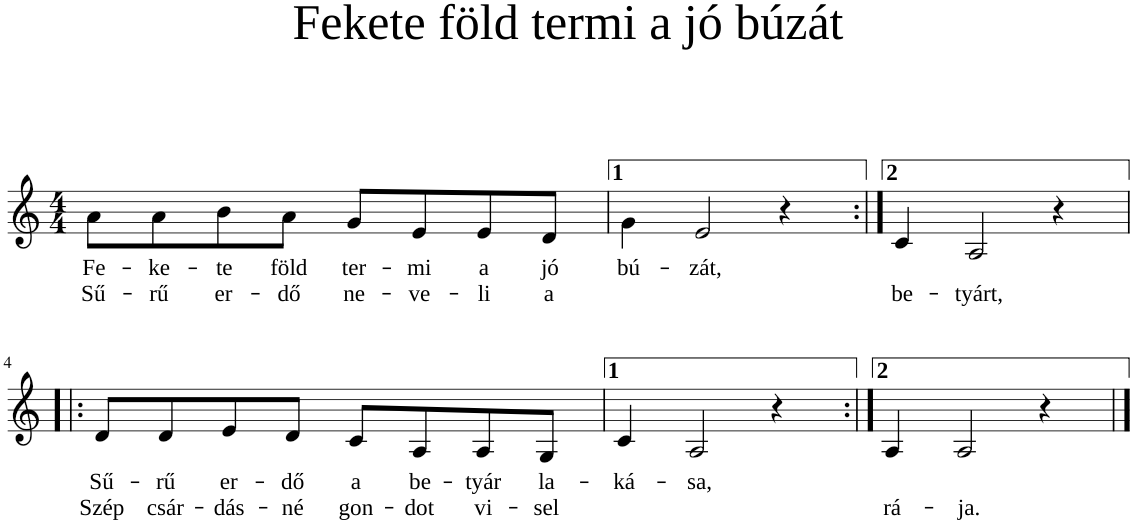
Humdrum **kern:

**kern	**text	**text
*part1	*part1	*part1
*staff1	*staff1	*staff1
*I"Piano	*	*
*I'Pno	*	*
*clefG2	*	*
*k[]	*	*
*M4/4	*	*
=1	=1	=1
!	!LO:LY:b	!LO:LY:b
8a\L	Fe-	Sű-
!	!LO:LY:b	!LO:LY:b
8a\	-ke-	-rű
!	!LO:LY:b	!LO:LY:b
8b\	-te	er-
!	!LO:LY:b	!LO:LY:b
8a\J	föld	-dő
!	!LO:LY:b	!LO:LY:b
8g/L	ter-	ne-
!	!LO:LY:b	!LO:LY:b
8e/	-mi	-ve-
!	!LO:LY:b	!LO:LY:b
8e/	a	-li
!	!LO:LY:b	!LO:LY:b
8d/J	jó	a
=2	=2	=2
!	!LO:LY:b	!
4g\	bú-	.
!	!LO:LY:b	!
2e/	-zát,	.
4r	.	.
=3:|!	=3:|!	=3:|!
!	!	!LO:LY:b
4c/	.	be-
!	!	!LO:LY:b
2A/	.	-tyárt,
4r	.	.
!!LO:LB:g=z
=4!|:	=4!|:	=4!|:
!	!LO:LY:b	!LO:LY:b
8d/L	Sű-	Szép
!	!LO:LY:b	!LO:LY:b
8d/	-rű	csár-
!	!LO:LY:b	!LO:LY:b
8e/	er-	-dás-
!	!LO:LY:b	!LO:LY:b
8d/J	-dő	-né
!	!LO:LY:b	!LO:LY:b
8c/L	a	gon-
!	!LO:LY:b	!LO:LY:b
8A/	be-	-dot
!	!LO:LY:b	!LO:LY:b
8A/	-tyár	vi-
!	!LO:LY:b	!LO:LY:b
8G/J	la-	-sel
=5	=5	=5
!	!LO:LY:b	!
4c/	-ká-	.
!	!LO:LY:b	!
2A/	-sa,	.
4r	.	.
=6:|!	=6:|!	=6:|!
!	!	!LO:LY:b
4A/	.	rá-
!	!	!LO:LY:b
2A/	.	-ja.-
4r	.	.
==	==	==
*-	*-	*-
